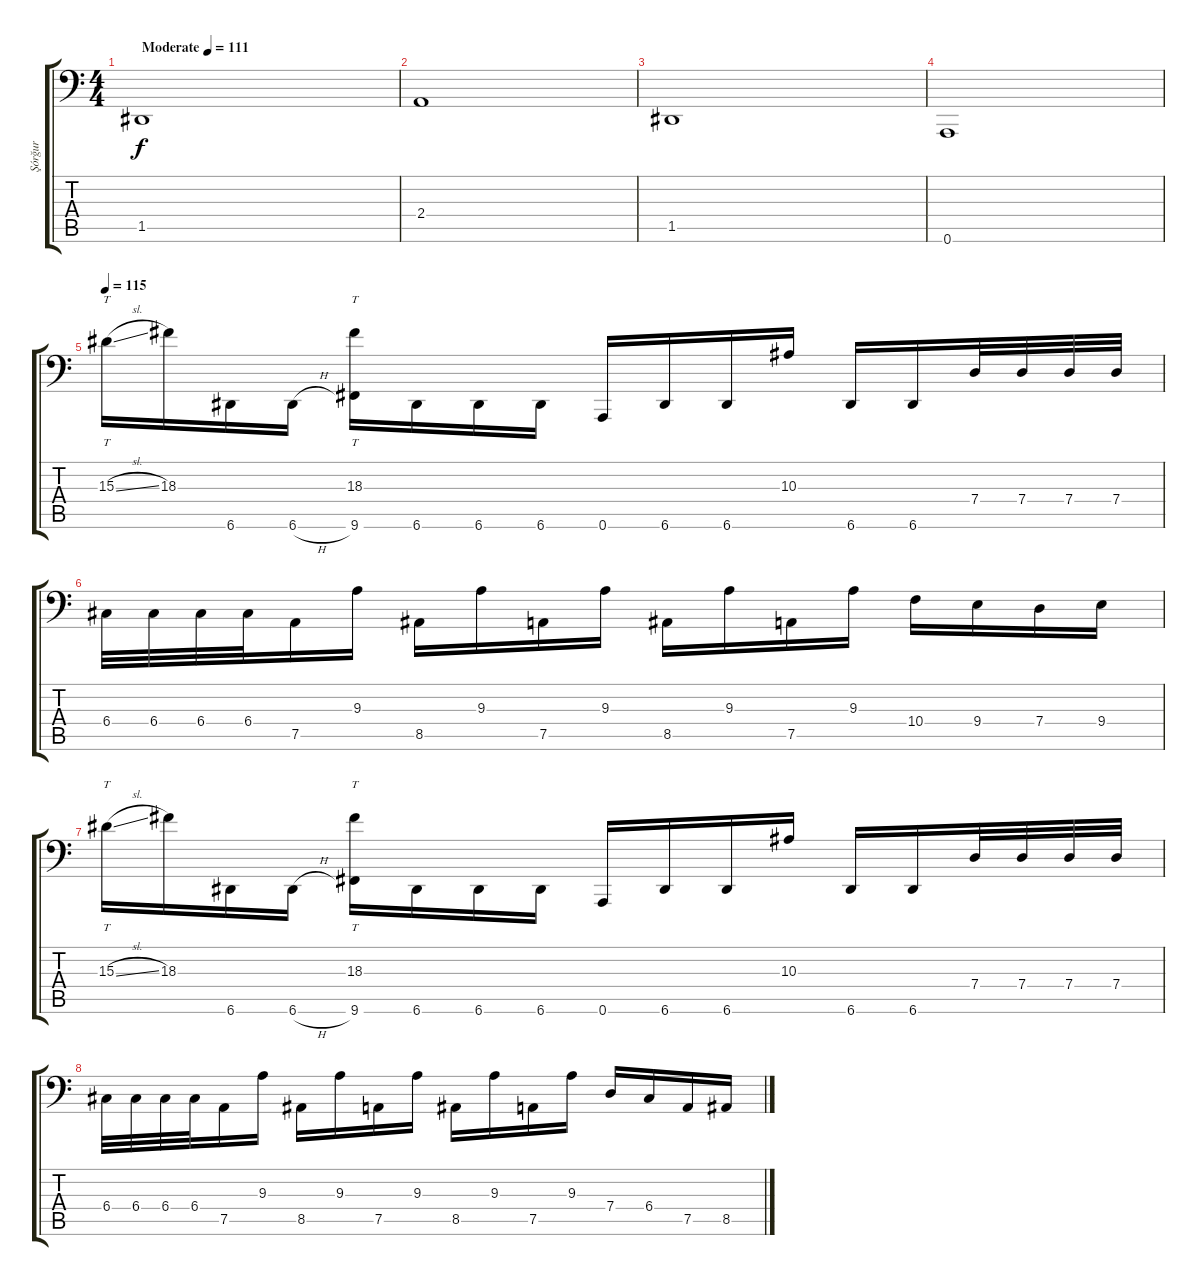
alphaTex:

\track ("Şórğur " "Şórğur ") {instrument distortionguitar}
\staff {score tabs}
\tuning (A2 F2 C2 G1 D1 A0) {hide}
\ts (4 4)
\tempo (111 "Moderate")
\tempo 100
\tempo (111 "Moderate")
\clef f4
\ks c
1.5.1{dy f instrument distortionguitar} |
2.4.1 |
1.5.1 |
0.6.1 |
\tempo 115
15.3{sl}.16{tt} 18.3.16 6.6.16 6.6{h}.16 (18.3 9.6).16{tt} 6.6.16 6.6.16 6.6.16 0.6.16 6.6.16 6.6.16 10.3.16 6.6.16 6.6.16 7.4.32 7.4.32 7.4.32 7.4.32 |
6.4.32 6.4.32 6.4.32 6.4.32 7.5.16 9.3.16 8.5.16 9.3.16 7.5.16 9.3.16 8.5.16 9.3.16 7.5.16 9.3.16 10.4.16 9.4.16 7.4.16 9.4.16 |
15.3{sl}.16{tt} 18.3.16 6.6.16 6.6{h}.16 (18.3 9.6).16{tt} 6.6.16 6.6.16 6.6.16 0.6.16 6.6.16 6.6.16 10.3.16 6.6.16 6.6.16 7.4.32 7.4.32 7.4.32 7.4.32 |
6.4.32 6.4.32 6.4.32 6.4.32 7.5.16 9.3.16 8.5.16 9.3.16 7.5.16 9.3.16 8.5.16 9.3.16 7.5.16 9.3.16 7.4.16 6.4.16 7.5.16 8.5.16
